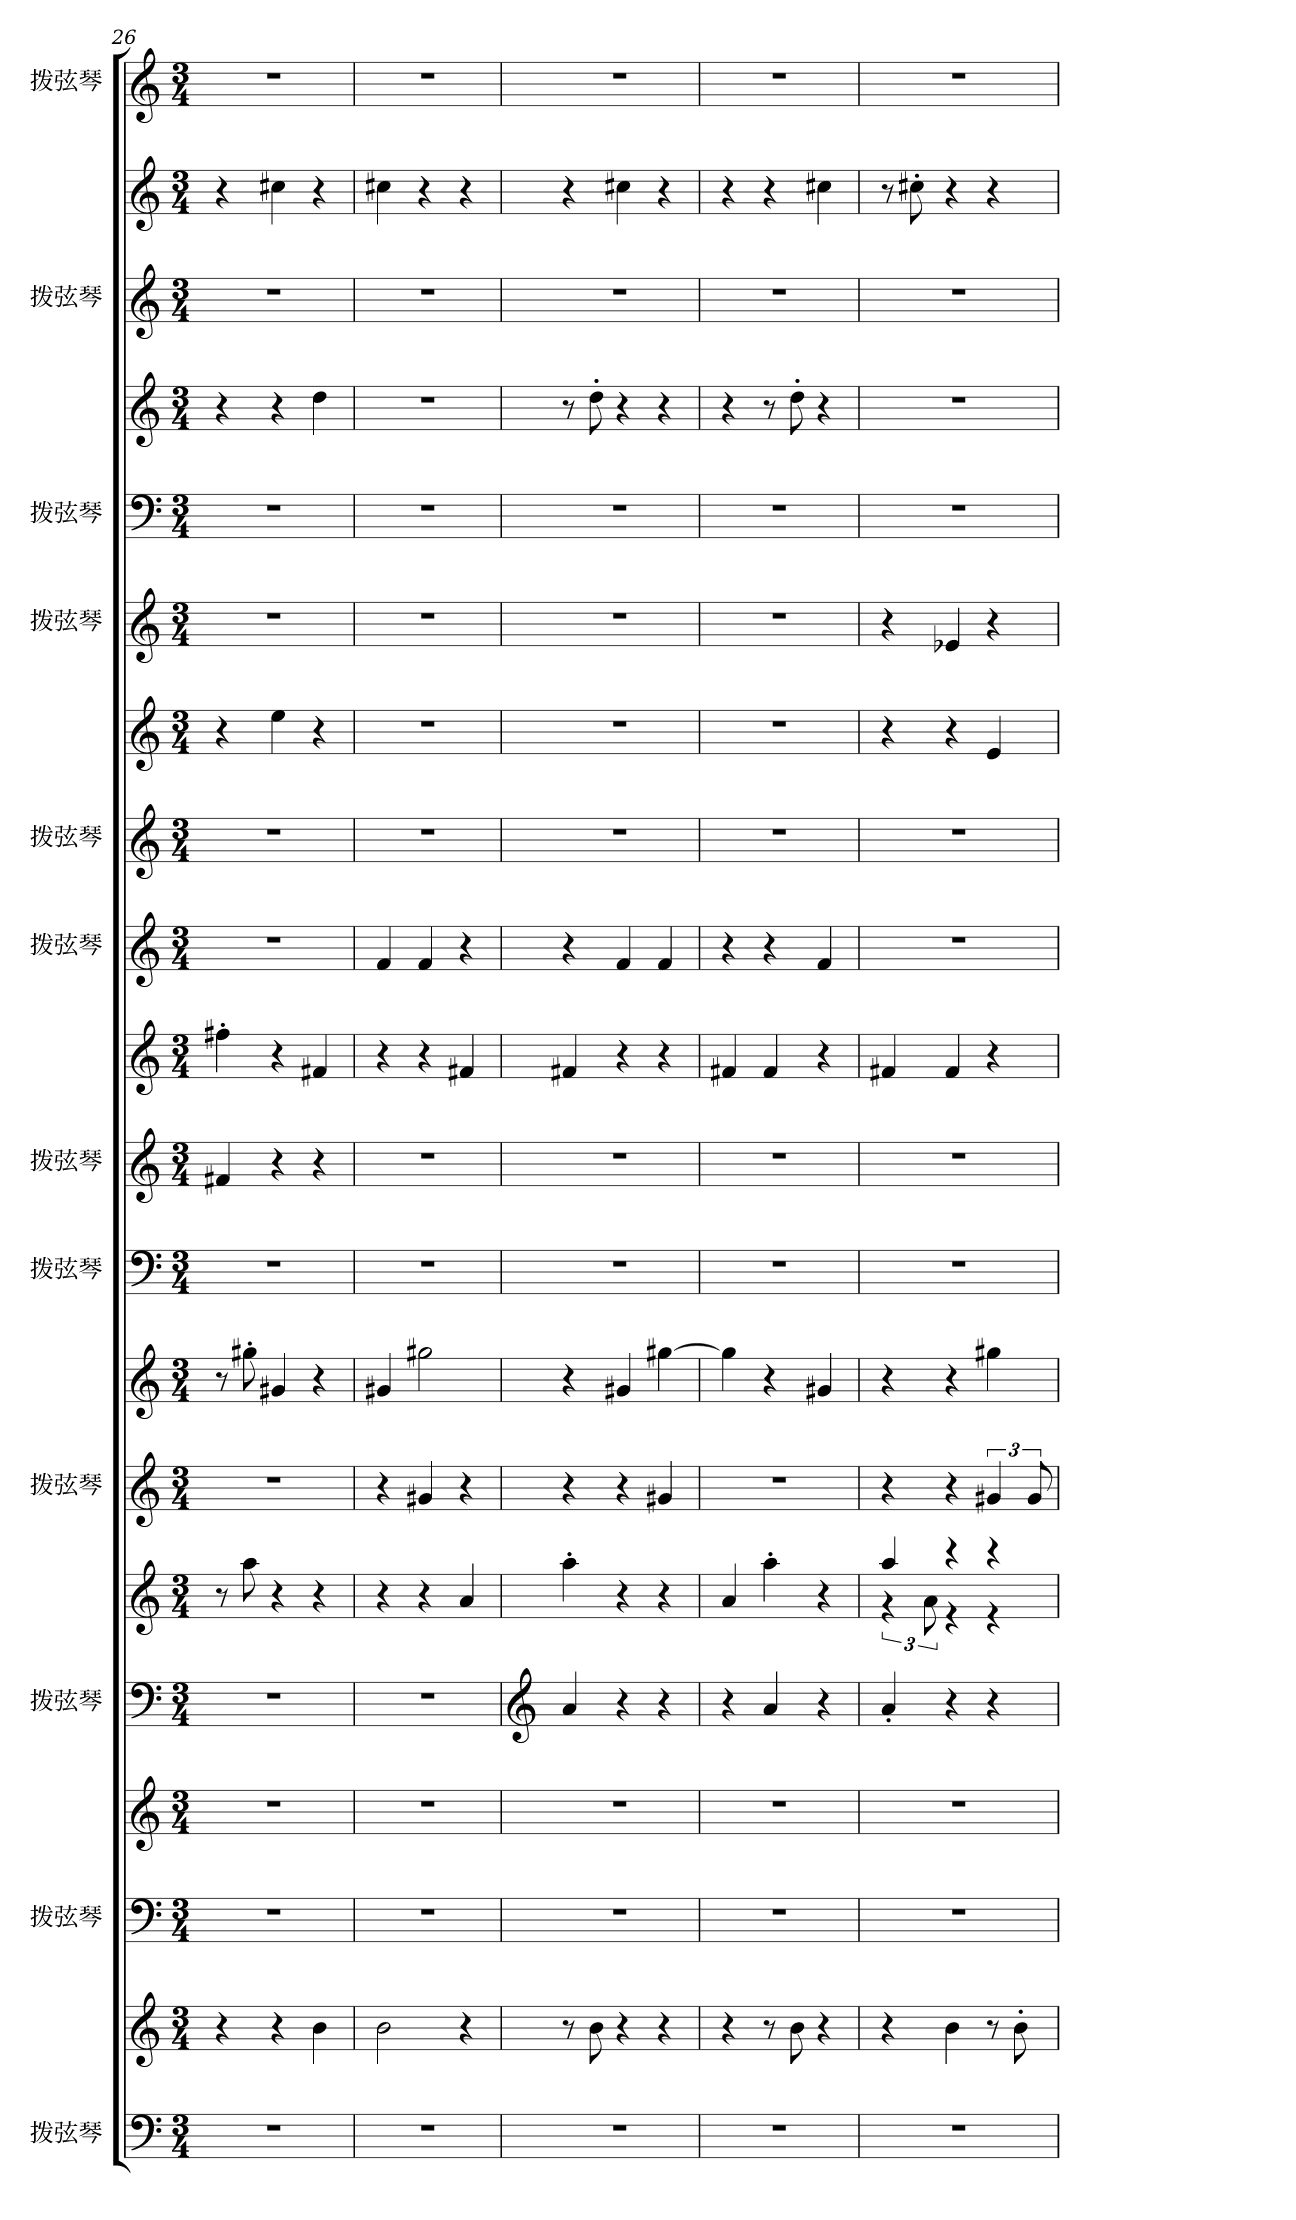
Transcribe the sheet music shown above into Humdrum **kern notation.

**kern	**kern	**kern	**kern	**kern	**kern	**kern	**kern	**kern	**kern	**kern	**kern	**kern	**kern	**kern	**kern	**kern	**kern	**kern	**kern
*part12	*part12	*part11	*part11	*part10	*part10	*part9	*part9	*part8	*part7	*part7	*part6	*part5	*part5	*part4	*part3	*part3	*part2	*part2	*part1
*staff20	*staff19	*staff18	*staff17	*staff16	*staff15	*staff14	*staff13	*staff12	*staff11	*staff10	*staff9	*staff8	*staff7	*staff6	*staff5	*staff4	*staff3	*staff2	*staff1
*I"拨弦琴	*	*I"拨弦琴	*	*I"拨弦琴	*	*I"拨弦琴	*	*I"拨弦琴	*I"拨弦琴	*	*I"拨弦琴	*I"拨弦琴	*	*I"拨弦琴	*I"拨弦琴	*	*I"拨弦琴	*	*I"拨弦琴
!!LO:PB:g=z
*clefF4	*clefG2	*clefF4	*clefG2	*clefF4	*clefG2	*clefG2	*clefG2	*clefF4	*clefG2	*clefG2	*clefG2	*clefG2	*clefG2	*clefG2	*clefF4	*clefG2	*clefG2	*clefG2	*clefG2
*k[]	*k[]	*k[]	*k[]	*k[]	*k[]	*k[]	*k[]	*k[]	*k[]	*k[]	*k[]	*k[]	*k[]	*k[]	*k[]	*k[]	*k[]	*k[]	*k[]
*M3/4	*M3/4	*M3/4	*M3/4	*M3/4	*M3/4	*M3/4	*M3/4	*M3/4	*M3/4	*M3/4	*M3/4	*M3/4	*M3/4	*M3/4	*M3/4	*M3/4	*M3/4	*M3/4	*M3/4
=26	=26	=26	=26	=26	=26	=26	=26	=26	=26	=26	=26	=26	=26	=26	=26	=26	=26	=26	=26
2.r	4r	2.r	2.r	2.r	8r	2.r	8r	2.r	4f#X/	4ff#X'\	2.r	2.r	4r	2.r	2.r	4r	2.r	4r	2.r
.	.	.	.	.	8aa\	.	8gg#X'\	.	.	.	.	.	.	.	.	.	.	.	.
.	4r	.	.	.	4r	.	4g#X/	.	4r	4r	.	.	4ee\	.	.	4r	.	4cc#X\	.
.	4b\	.	.	.	4r	.	4r	.	4r	4f#X/	.	.	4r	.	.	4dd\	.	4r	.
=27	=27	=27	=27	=27	=27	=27	=27	=27	=27	=27	=27	=27	=27	=27	=27	=27	=27	=27	=27
2.r	2b\	2.r	2.r	2.r	4r	4r	4g#X/	2.r	2.r	4r	4f/	2.r	2.r	2.r	2.r	2.r	2.r	4cc#X\	2.r
.	.	.	.	.	4r	4g#X/	2gg#X\	.	.	4r	4f/	.	.	.	.	.	.	4r	.
.	4r	.	.	.	4a/	4r	.	.	.	4f#X/	4r	.	.	.	.	.	.	4r	.
=28	=28	=28	=28	=28	=28	=28	=28	=28	=28	=28	=28	=28	=28	=28	=28	=28	=28	=28	=28
*	*	*	*	*clefG2	*	*	*	*	*	*	*	*	*	*	*	*	*	*	*
2.r	8r	2.r	2.r	4a/	4aa'\	4r	4r	2.r	2.r	4f#X/	4r	2.r	2.r	2.r	2.r	8r	2.r	4r	2.r
.	8b\	.	.	.	.	.	.	.	.	.	.	.	.	.	.	8dd'\	.	.	.
.	4r	.	.	4r	4r	4r	4g#X/	.	.	4r	4f/	.	.	.	.	4r	.	4cc#X\	.
.	4r	.	.	4r	4r	4g#X/	[4gg#X\	.	.	4r	4f/	.	.	.	.	4r	.	4r	.
=29	=29	=29	=29	=29	=29	=29	=29	=29	=29	=29	=29	=29	=29	=29	=29	=29	=29	=29	=29
2.r	4r	2.r	2.r	4r	4a/	2.r	4gg#\]	2.r	2.r	4f#X/	4r	2.r	2.r	2.r	2.r	4r	2.r	4r	2.r
.	8r	.	.	4a/	4aa'\	.	4r	.	.	4f#/	4r	.	.	.	.	8r	.	4r	.
.	8b\	.	.	.	.	.	.	.	.	.	.	.	.	.	.	8dd'\	.	.	.
.	4r	.	.	4r	4r	.	4g#X/	.	.	4r	4f/	.	.	.	.	4r	.	4cc#X\	.
=30	=30	=30	=30	=30	=30	=30	=30	=30	=30	=30	=30	=30	=30	=30	=30	=30	=30	=30	=30
*	*	*	*	*	*^	*	*	*	*	*	*	*	*	*	*	*	*	*	*
2.r	4r	2.r	2.r	4a'/	4aa/	6r	4r	4r	2.r	2.r	4f#X/	2.r	2.r	4r	4r	2.r	2.r	2.r	8r	2.r
.	.	.	.	.	.	.	.	.	.	.	.	.	.	.	.	.	.	.	8cc#X'\	.
.	.	.	.	.	.	12a\	.	.	.	.	.	.	.	.	.	.	.	.	.	.
.	4b\	.	.	4r	4r	4r	4r	4r	.	.	4f#/	.	.	4r	4e-X/	.	.	.	4r	.
.	8r	.	.	4r	4r	4r	6g#X/	4gg#X\	.	.	4r	.	.	4e/	4r	.	.	.	4r	.
.	8b'\	.	.	.	.	.	.	.	.	.	.	.	.	.	.	.	.	.	.	.
.	.	.	.	.	.	.	12g#/	.	.	.	.	.	.	.	.	.	.	.	.	.
*	*	*	*	*	*v	*v	*	*	*	*	*	*	*	*	*	*	*	*	*	*
=	=	=	=	=	=	=	=	=	=	=	=	=	=	=	=	=	=	=	=
*-	*-	*-	*-	*-	*-	*-	*-	*-	*-	*-	*-	*-	*-	*-	*-	*-	*-	*-	*-
